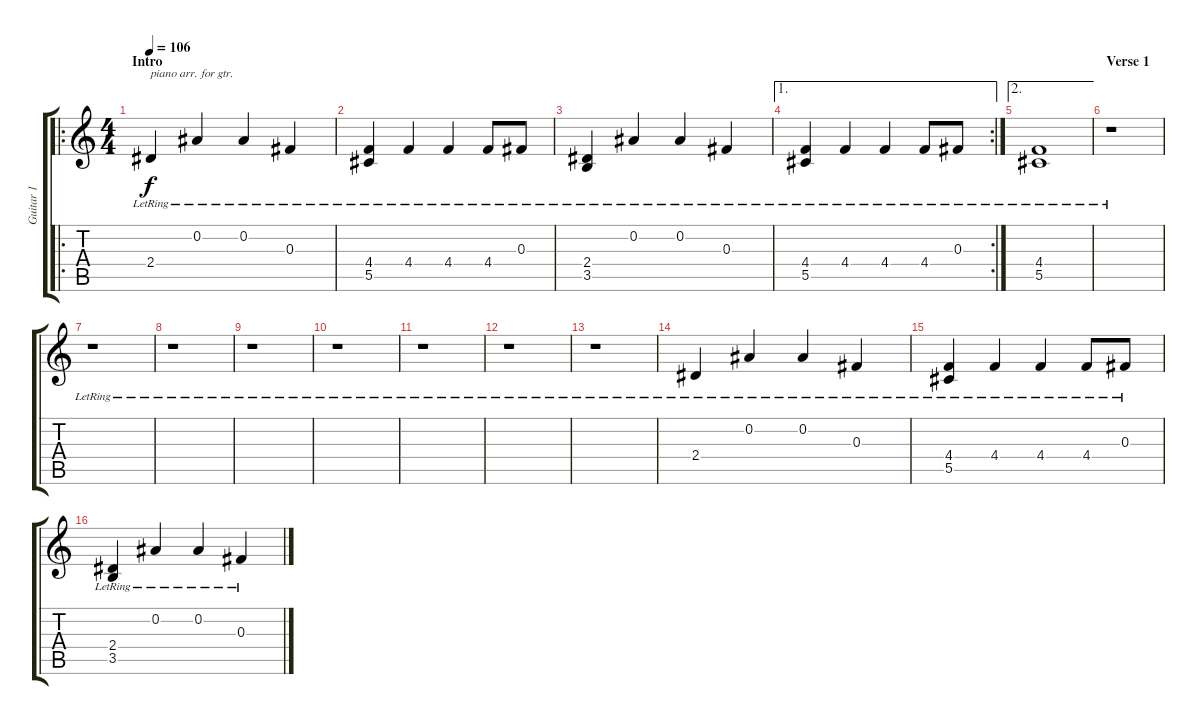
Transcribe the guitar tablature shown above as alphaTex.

\track ("Guitar 1" "Guitar 1") {instrument distortionguitar}
\staff {score tabs}
\tuning (Eb4 Bb3 Gb3 Db3 Ab2 Db2) {hide}
\ro
\ts (4 4)
\section ("" "Intro")
\tempo 106
\clef g2
\ks c
2.4{lr}.4{txt "piano arr. for gtr." dy f instrument acousticgrandpiano} 0.2{lr}.4 0.2{lr}.4 0.3{lr}.4 |
(4.4{lr} 5.5{lr}).4 4.4{lr}.4 4.4{lr}.4 4.4{lr}.8 0.3{lr}.8 |
(2.4{lr} 3.5{lr}).4 0.2{lr}.4 0.2{lr}.4 0.3{lr}.4 |
\ae 1
\rc 2
(4.4{lr} 5.5{lr}).4 4.4{lr}.4 4.4{lr}.4 4.4{lr}.8 0.3{lr}.8 |
\ae 2
(4.4{lr} 5.5{lr}).1 |
\section ("" "Verse 1")
r.1 |
r.1 |
r.1 |
r.1 |
r.1 |
r.1 |
r.1 |
r.1 |
2.4{lr}.4{instrument acousticgrandpiano} 0.2{lr}.4 0.2{lr}.4 0.3{lr}.4 |
(4.4{lr} 5.5{lr}).4 4.4{lr}.4 4.4{lr}.4 4.4{lr}.8 0.3{lr}.8 |
(2.4{lr} 3.5{lr}).4 0.2{lr}.4 0.2{lr}.4 0.3{lr}.4
